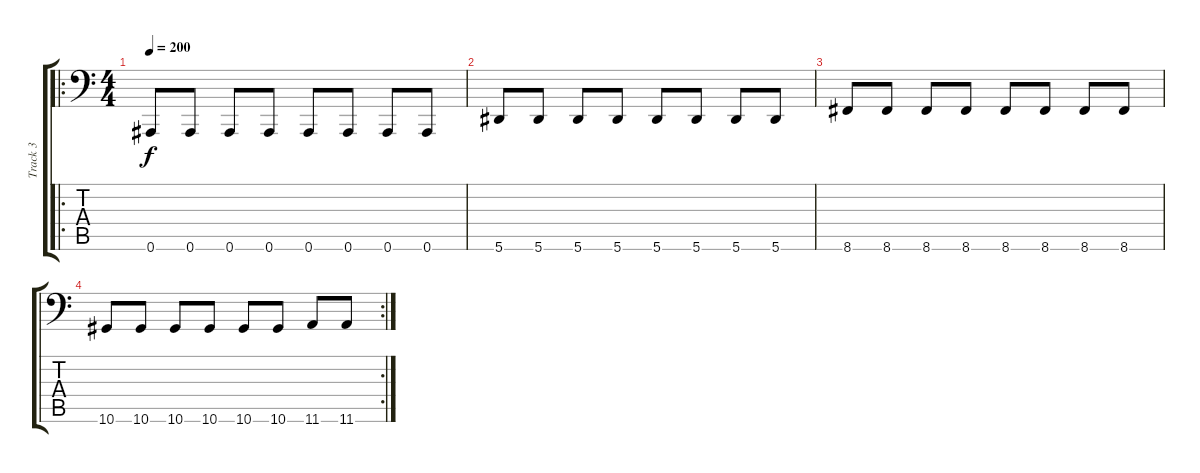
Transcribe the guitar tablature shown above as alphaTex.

\track ("Track 3" "Track 3") {instrument electricbasspick}
\staff {score tabs}
\tuning (C3 G2 Eb2 Bb1 F1 Bb0) {hide}
\ro
\ts (4 4)
\tempo 200
\clef f4
\ks c
0.6.8{dy f} 0.6.8 0.6.8 0.6.8 0.6.8 0.6.8 0.6.8 0.6.8 |
5.6.8 5.6.8 5.6.8 5.6.8 5.6.8 5.6.8 5.6.8 5.6.8 |
8.6.8 8.6.8 8.6.8 8.6.8 8.6.8 8.6.8 8.6.8 8.6.8 |
\rc 2
10.6.8 10.6.8 10.6.8 10.6.8 10.6.8 10.6.8 11.6.8 11.6.8
